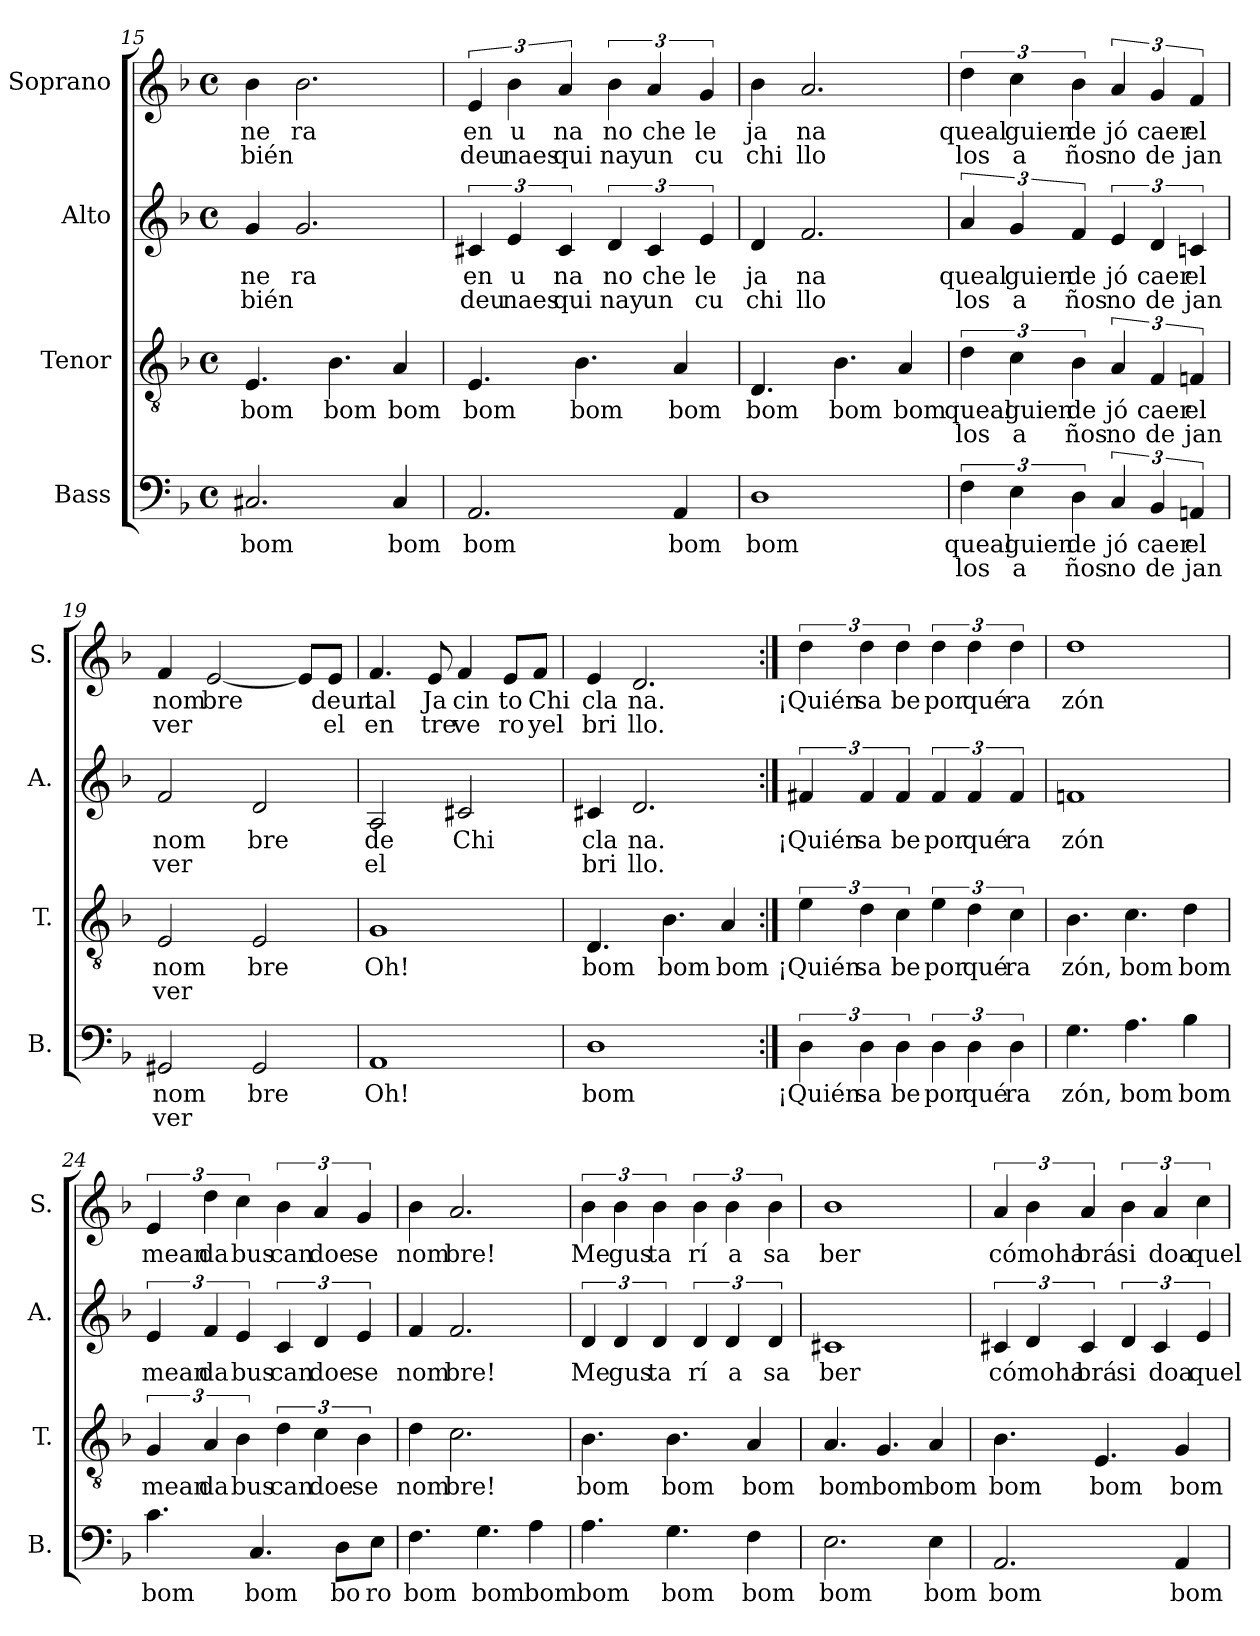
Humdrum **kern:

**kern	**text	**text	**kern	**text	**text	**kern	**text	**text	**kern	**text	**text
*part4	*part4	*part4	*part3	*part3	*part3	*part2	*part2	*part2	*part1	*part1	*part1
*staff4	*staff4	*staff4	*staff3	*staff3	*staff3	*staff2	*staff2	*staff2	*staff1	*staff1	*staff1
*I"Bass	*	*	*I"Tenor	*	*	*I"Alto	*	*	*I"Soprano	*	*
*I'B.	*	*	*I'T.	*	*	*I'A.	*	*	*I'S.	*	*
!!LO:LB:g=z
*clefF4	*	*	*clefGv2	*	*	*clefG2	*	*	*clefG2	*	*
*k[b-]	*	*	*k[b-]	*	*	*k[b-]	*	*	*k[b-]	*	*
*M4/4	*	*	*M4/4	*	*	*M4/4	*	*	*M4/4	*	*
*met(c)	*	*	*met(c)	*	*	*met(c)	*	*	*met(c)	*	*
=15	=15	=15	=15	=15	=15	=15	=15	=15	=15	=15	=15
!	!LO:LY:b	!	!	!LO:LY:b	!	!	!LO:LY:b	!LO:LY:b	!	!LO:LY:b	!LO:LY:b
2.C#X/	bom	.	4.E/	bom	.	4g/	ne	bién	4b-\	ne	bién
!	!	!	!	!	!	!	!LO:LY:b	!	!	!LO:LY:b	!
.	.	.	.	.	.	2.g/	ra	.	2.b-\	ra	.
!	!	!	!	!LO:LY:b	!	!	!	!	!	!	!
.	.	.	4.B-\	bom	.	.	.	.	.	.	.
!	!LO:LY:b	!	!	!LO:LY:b	!	!	!	!	!	!	!
4C#/	bom	.	4A/	bom	.	.	.	.	.	.	.
=16	=16	=16	=16	=16	=16	=16	=16	=16	=16	=16	=16
!	!LO:LY:b	!	!	!LO:LY:b	!	!	!LO:LY:b	!LO:LY:b	!	!LO:LY:b	!LO:LY:b
2.AA/	bom	.	4.E/	bom	.	6c#X/	en	deu	6e/	en	deu
!	!	!	!	!	!	!	!LO:LY:b	!LO:LY:b	!	!LO:LY:b	!LO:LY:b
.	.	.	.	.	.	6e/	u	naes	6b-\	u	naes
!	!	!	!	!	!	!	!LO:LY:b	!LO:LY:b	!	!LO:LY:b	!LO:LY:b
.	.	.	.	.	.	6c#/	na	qui	6a/	na	qui
!	!	!	!	!LO:LY:b	!	!	!	!	!	!	!
.	.	.	4.B-\	bom	.	.	.	.	.	.	.
!	!	!	!	!	!	!	!LO:LY:b	!LO:LY:b	!	!LO:LY:b	!LO:LY:b
.	.	.	.	.	.	6d/	no	nay	6b-\	no	nay
!	!	!	!	!	!	!	!LO:LY:b	!LO:LY:b	!	!LO:LY:b	!LO:LY:b
.	.	.	.	.	.	6c#/	che	un	6a/	che	un
!	!LO:LY:b	!	!	!LO:LY:b	!	!	!	!	!	!	!
4AA/	bom	.	4A/	bom	.	.	.	.	.	.	.
!	!	!	!	!	!	!	!LO:LY:b	!LO:LY:b	!	!LO:LY:b	!LO:LY:b
.	.	.	.	.	.	6e/	le	cu	6g/	le	cu
=17	=17	=17	=17	=17	=17	=17	=17	=17	=17	=17	=17
!	!LO:LY:b	!	!	!LO:LY:b	!	!	!LO:LY:b	!LO:LY:b	!	!LO:LY:b	!LO:LY:b
1D	bom	.	4.D/	bom	.	4d/	ja	chi	4b-\	ja	chi
!	!	!	!	!	!	!	!LO:LY:b	!LO:LY:b	!	!LO:LY:b	!LO:LY:b
.	.	.	.	.	.	2.f/	na	llo	2.a/	na	llo
!	!	!	!	!LO:LY:b	!	!	!	!	!	!	!
.	.	.	4.B-\	bom	.	.	.	.	.	.	.
!	!	!	!	!LO:LY:b	!	!	!	!	!	!	!
.	.	.	4A/	bom	.	.	.	.	.	.	.
=18	=18	=18	=18	=18	=18	=18	=18	=18	=18	=18	=18
!	!LO:LY:b	!LO:LY:b	!	!LO:LY:b	!LO:LY:b	!	!LO:LY:b	!LO:LY:b	!	!LO:LY:b	!LO:LY:b
6F\	queal	los	6d\	queal	los	6a/	queal	los	6dd\	queal	los
!	!LO:LY:b	!LO:LY:b	!	!LO:LY:b	!LO:LY:b	!	!LO:LY:b	!LO:LY:b	!	!LO:LY:b	!LO:LY:b
6E\	guien	a	6c\	guien	a	6g/	guien	a	6cc\	guien	a
!	!LO:LY:b	!LO:LY:b	!	!LO:LY:b	!LO:LY:b	!	!LO:LY:b	!LO:LY:b	!	!LO:LY:b	!LO:LY:b
6D\	de	ños	6B-\	de	ños	6f/	de	ños	6b-\	de	ños
!	!LO:LY:b	!LO:LY:b	!	!LO:LY:b	!LO:LY:b	!	!LO:LY:b	!LO:LY:b	!	!LO:LY:b	!LO:LY:b
6C/	jó	no	6A/	jó	no	6e/	jó	no	6a/	jó	no
!	!LO:LY:b	!LO:LY:b	!	!LO:LY:b	!LO:LY:b	!	!LO:LY:b	!LO:LY:b	!	!LO:LY:b	!LO:LY:b
6BB-/	caer	de	6F/	caer	de	6d/	caer	de	6g/	caer	de
!	!LO:LY:b	!LO:LY:b	!	!LO:LY:b	!LO:LY:b	!	!LO:LY:b	!LO:LY:b	!	!LO:LY:b	!LO:LY:b
6AAn/	el	jan	6Fn/	el	jan	6cn/	el	jan	6f/	el	jan
!!LO:PB:g=z
=19	=19	=19	=19	=19	=19	=19	=19	=19	=19	=19	=19
!	!LO:LY:b	!LO:LY:b	!	!LO:LY:b	!LO:LY:b	!	!LO:LY:b	!LO:LY:b	!	!LO:LY:b	!LO:LY:b
2GG#X/	nom	ver	2E/	nom	ver	2f/	nom	ver	4f/	nom	ver
!	!	!	!	!	!	!	!	!	!	!LO:LY:b	!
.	.	.	.	.	.	.	.	.	[2e/	bre	.
!	!LO:LY:b	!	!	!LO:LY:b	!	!	!LO:LY:b	!	!	!	!
2GG#/	bre	.	2E/	bre	.	2d/	bre	.	.	.	.
.	.	.	.	.	.	.	.	.	8e/L]	.	.
!	!	!	!	!	!	!	!	!	!	!LO:LY:b	!LO:LY:b
.	.	.	.	.	.	.	.	.	8e/J	deun	el
=20	=20	=20	=20	=20	=20	=20	=20	=20	=20	=20	=20
!	!LO:LY:b	!	!	!LO:LY:b	!	!	!LO:LY:b	!LO:LY:b	!	!LO:LY:b	!LO:LY:b
1AA	Oh!	.	1G	Oh!	.	2A/	de	el	4.f/	tal	en
!	!	!	!	!	!	!	!	!	!	!LO:LY:b	!LO:LY:b
.	.	.	.	.	.	.	.	.	8e/	Ja	tre
!	!	!	!	!	!	!	!LO:LY:b	!	!	!LO:LY:b	!LO:LY:b
.	.	.	.	.	.	2c#X/	Chi	.	4f/	cin	ve
!	!	!	!	!	!	!	!	!	!	!LO:LY:b	!LO:LY:b
.	.	.	.	.	.	.	.	.	8e/L	to	ro
!	!	!	!	!	!	!	!	!	!	!LO:LY:b	!LO:LY:b
.	.	.	.	.	.	.	.	.	8f/J	Chi	yel
=21	=21	=21	=21	=21	=21	=21	=21	=21	=21	=21	=21
!	!LO:LY:b	!	!	!LO:LY:b	!	!	!LO:LY:b	!LO:LY:b	!	!LO:LY:b	!LO:LY:b
1D	bom	.	4.D/	bom	.	4c#X/	cla	bri	4e/	cla	bri
!	!	!	!	!	!	!	!LO:LY:b	!LO:LY:b	!	!LO:LY:b	!LO:LY:b
.	.	.	.	.	.	2.d/	na.	llo.	2.d/	na.	llo.
!	!	!	!	!LO:LY:b	!	!	!	!	!	!	!
.	.	.	4.B-\	bom	.	.	.	.	.	.	.
!	!	!	!	!LO:LY:b	!	!	!	!	!	!	!
.	.	.	4A/	bom	.	.	.	.	.	.	.
=22:|!	=22:|!	=22:|!	=22:|!	=22:|!	=22:|!	=22:|!	=22:|!	=22:|!	=22:|!	=22:|!	=22:|!
!	!LO:LY:b	!	!	!LO:LY:b	!	!	!LO:LY:b	!	!	!LO:LY:b	!
6D\	¡Quién	.	6e\	¡Quién	.	6f#X/	¡Quién	.	6dd\	¡Quién	.
!	!LO:LY:b	!	!	!LO:LY:b	!	!	!LO:LY:b	!	!	!LO:LY:b	!
6D\	sa	.	6d\	sa	.	6f#/	sa	.	6dd\	sa	.
!	!LO:LY:b	!	!	!LO:LY:b	!	!	!LO:LY:b	!	!	!LO:LY:b	!
6D\	be	.	6c\	be	.	6f#/	be	.	6dd\	be	.
!	!LO:LY:b	!	!	!LO:LY:b	!	!	!LO:LY:b	!	!	!LO:LY:b	!
6D\	por	.	6e\	por	.	6f#/	por	.	6dd\	por	.
!	!LO:LY:b	!	!	!LO:LY:b	!	!	!LO:LY:b	!	!	!LO:LY:b	!
6D\	qué	.	6d\	qué	.	6f#/	qué	.	6dd\	qué	.
!	!LO:LY:b	!	!	!LO:LY:b	!	!	!LO:LY:b	!	!	!LO:LY:b	!
6D\	ra	.	6c\	ra	.	6f#/	ra	.	6dd\	ra	.
!!LO:LB:g=z
=23	=23	=23	=23	=23	=23	=23	=23	=23	=23	=23	=23
!	!LO:LY:b	!	!	!LO:LY:b	!	!	!LO:LY:b	!	!	!LO:LY:b	!
4.G\	zón,	.	4.B-\	zón,	.	1fn	zón	.	1dd	zón	.
!	!LO:LY:b	!	!	!LO:LY:b	!	!	!	!	!	!	!
4.A\	bom	.	4.c\	bom	.	.	.	.	.	.	.
!	!LO:LY:b	!	!	!LO:LY:b	!	!	!	!	!	!	!
4B-\	bom	.	4d\	bom	.	.	.	.	.	.	.
=24	=24	=24	=24	=24	=24	=24	=24	=24	=24	=24	=24
!	!LO:LY:b	!	!	!LO:LY:b	!	!	!LO:LY:b	!	!	!LO:LY:b	!
4.c\	bom	.	6G/	mean	.	6e/	mean	.	6e/	mean	.
!	!	!	!	!LO:LY:b	!	!	!LO:LY:b	!	!	!LO:LY:b	!
.	.	.	6A/	da	.	6f/	da	.	6dd\	da	.
!	!	!	!	!LO:LY:b	!	!	!LO:LY:b	!	!	!LO:LY:b	!
.	.	.	6B-\	bus	.	6e/	bus	.	6cc\	bus	.
!	!LO:LY:b	!	!	!	!	!	!	!	!	!	!
4.C/	bom	.	.	.	.	.	.	.	.	.	.
!	!	!	!	!LO:LY:b	!	!	!LO:LY:b	!	!	!LO:LY:b	!
.	.	.	6d\	can	.	6c/	can	.	6b-\	can	.
!	!	!	!	!LO:LY:b	!	!	!LO:LY:b	!	!	!LO:LY:b	!
.	.	.	6c\	doe	.	6d/	doe	.	6a/	doe	.
!	!LO:LY:b	!	!	!	!	!	!	!	!	!	!
8D\L	bo	.	.	.	.	.	.	.	.	.	.
!	!	!	!	!LO:LY:b	!	!	!LO:LY:b	!	!	!LO:LY:b	!
.	.	.	6B-\	se	.	6e/	se	.	6g/	se	.
!	!LO:LY:b	!	!	!	!	!	!	!	!	!	!
8E\J	ro	.	.	.	.	.	.	.	.	.	.
=25	=25	=25	=25	=25	=25	=25	=25	=25	=25	=25	=25
!	!LO:LY:b	!	!	!LO:LY:b	!	!	!LO:LY:b	!	!	!LO:LY:b	!
4.F\	bom	.	4d\	nom	.	4f/	nom	.	4b-\	nom	.
!	!	!	!	!LO:LY:b	!	!	!LO:LY:b	!	!	!LO:LY:b	!
.	.	.	2.c\	bre!	.	2.f/	bre!	.	2.a/	bre!	.
!	!LO:LY:b	!	!	!	!	!	!	!	!	!	!
4.G\	bom	.	.	.	.	.	.	.	.	.	.
!	!LO:LY:b	!	!	!	!	!	!	!	!	!	!
4A\	bom	.	.	.	.	.	.	.	.	.	.
=26	=26	=26	=26	=26	=26	=26	=26	=26	=26	=26	=26
!	!LO:LY:b	!	!	!LO:LY:b	!	!	!LO:LY:b	!	!	!LO:LY:b	!
4.A\	bom	.	4.B-\	bom	.	6d/	Me	.	6b-\	Me	.
!	!	!	!	!	!	!	!LO:LY:b	!	!	!LO:LY:b	!
.	.	.	.	.	.	6d/	gus	.	6b-\	gus	.
!	!	!	!	!	!	!	!LO:LY:b	!	!	!LO:LY:b	!
.	.	.	.	.	.	6d/	ta	.	6b-\	ta	.
!	!LO:LY:b	!	!	!LO:LY:b	!	!	!	!	!	!	!
4.G\	bom	.	4.B-\	bom	.	.	.	.	.	.	.
!	!	!	!	!	!	!	!LO:LY:b	!	!	!LO:LY:b	!
.	.	.	.	.	.	6d/	rí	.	6b-\	rí	.
!	!	!	!	!	!	!	!LO:LY:b	!	!	!LO:LY:b	!
.	.	.	.	.	.	6d/	a	.	6b-\	a	.
!	!LO:LY:b	!	!	!LO:LY:b	!	!	!	!	!	!	!
4F\	bom	.	4A/	bom	.	.	.	.	.	.	.
!	!	!	!	!	!	!	!LO:LY:b	!	!	!LO:LY:b	!
.	.	.	.	.	.	6d/	sa	.	6b-\	sa	.
!!LO:PB:g=z
=27	=27	=27	=27	=27	=27	=27	=27	=27	=27	=27	=27
!	!LO:LY:b	!	!	!LO:LY:b	!	!	!LO:LY:b	!	!	!LO:LY:b	!
2.E\	bom	.	4.A/	bom	.	1c#X	ber	.	1b-	ber	.
!	!	!	!	!LO:LY:b	!	!	!	!	!	!	!
.	.	.	4.G/	bom	.	.	.	.	.	.	.
!	!LO:LY:b	!	!	!LO:LY:b	!	!	!	!	!	!	!
4E\	bom	.	4A/	bom	.	.	.	.	.	.	.
=28	=28	=28	=28	=28	=28	=28	=28	=28	=28	=28	=28
!	!LO:LY:b	!	!	!LO:LY:b	!	!	!LO:LY:b	!	!	!LO:LY:b	!
2.AA/	bom	.	4.B-\	bom	.	6c#X/	có	.	6a/	có	.
!	!	!	!	!	!	!	!LO:LY:b	!	!	!LO:LY:b	!
.	.	.	.	.	.	6d/	moha	.	6b-\	moha	.
!	!	!	!	!	!	!	!LO:LY:b	!	!	!LO:LY:b	!
.	.	.	.	.	.	6c#/	brá	.	6a/	brá	.
!	!	!	!	!LO:LY:b	!	!	!	!	!	!	!
.	.	.	4.E/	bom	.	.	.	.	.	.	.
!	!	!	!	!	!	!	!LO:LY:b	!	!	!LO:LY:b	!
.	.	.	.	.	.	6d/	si	.	6b-\	si	.
!	!	!	!	!	!	!	!LO:LY:b	!	!	!LO:LY:b	!
.	.	.	.	.	.	6c#/	doa	.	6a/	doa	.
!	!LO:LY:b	!	!	!LO:LY:b	!	!	!	!	!	!	!
4AA/	bom	.	4G/	bom	.	.	.	.	.	.	.
!	!	!	!	!	!	!	!LO:LY:b	!	!	!LO:LY:b	!
.	.	.	.	.	.	6e/	quel	.	6cc\	quel	.
=	=	=	=	=	=	=	=	=	=	=	=
*-	*-	*-	*-	*-	*-	*-	*-	*-	*-	*-	*-
